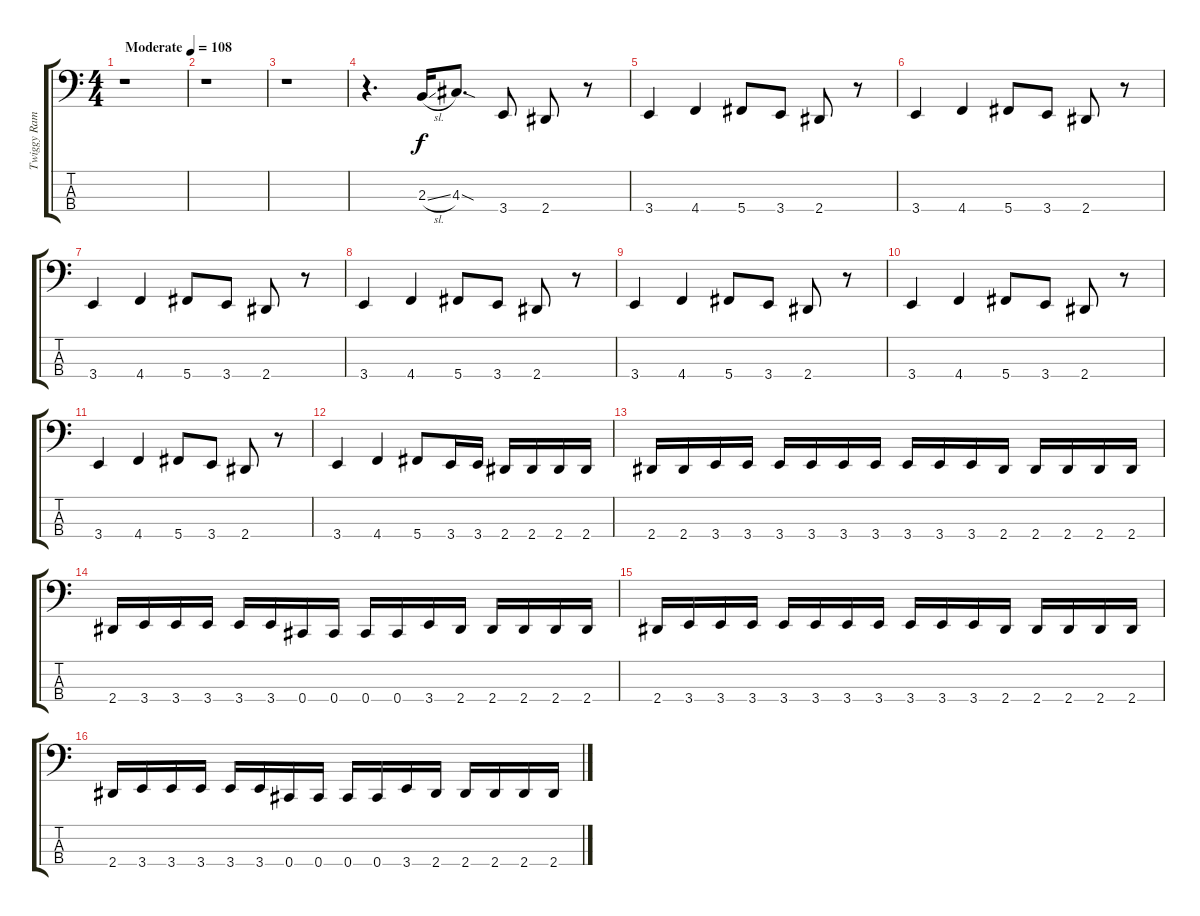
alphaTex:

\track ("Twiggy Ramirez" "Twiggy Ram") {instrument electricbassfinger}
\staff {score tabs}
\tuning (G2 D2 A1 Db1) {hide}
\ts (4 4)
\tempo (108 "Moderate")
\clef f4
\ks c
r.1{dy f instrument electricbassfinger} |
r.1 |
r.1 |
r.4{d} 2.3{sl}.16 4.3{sod}.8{d} 3.4.8 2.4.8 r.8 |
3.4.4 4.4.4 5.4.8 3.4.8 2.4.8 r.8 |
3.4.4 4.4.4 5.4.8 3.4.8 2.4.8 r.8 |
3.4.4 4.4.4 5.4.8 3.4.8 2.4.8 r.8 |
3.4.4 4.4.4 5.4.8 3.4.8 2.4.8 r.8 |
3.4.4 4.4.4 5.4.8 3.4.8 2.4.8 r.8 |
3.4.4 4.4.4 5.4.8 3.4.8 2.4.8 r.8 |
3.4.4 4.4.4 5.4.8 3.4.8 2.4.8 r.8 |
3.4.4 4.4.4 5.4.8 3.4.16 3.4.16 2.4.16 2.4.16 2.4.16 2.4.16 |
2.4.16 2.4.16 3.4.16 3.4.16 3.4.16 3.4.16 3.4.16 3.4.16 3.4.16 3.4.16 3.4.16 2.4.16 2.4.16 2.4.16 2.4.16 2.4.16 |
2.4.16 3.4.16 3.4.16 3.4.16 3.4.16 3.4.16 0.4.16 0.4.16 0.4.16 0.4.16 3.4.16 2.4.16 2.4.16 2.4.16 2.4.16 2.4.16 |
2.4.16 3.4.16 3.4.16 3.4.16 3.4.16 3.4.16 3.4.16 3.4.16 3.4.16 3.4.16 3.4.16 2.4.16 2.4.16 2.4.16 2.4.16 2.4.16 |
2.4.16 3.4.16 3.4.16 3.4.16 3.4.16 3.4.16 0.4.16 0.4.16 0.4.16 0.4.16 3.4.16 2.4.16 2.4.16 2.4.16 2.4.16 2.4.16
